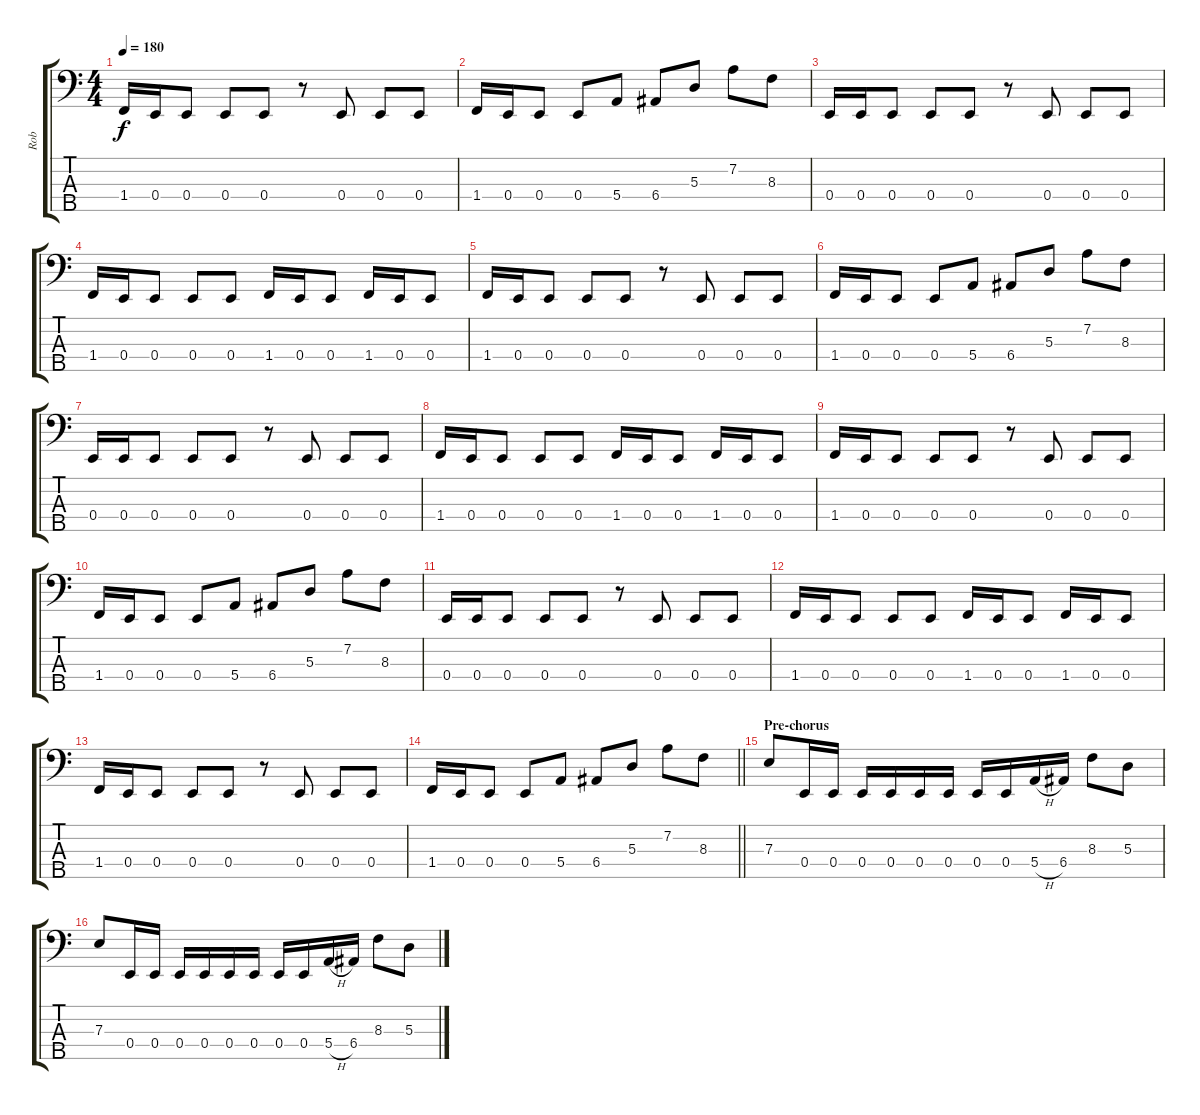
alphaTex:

\track ("Rob" "Rob") {instrument electricbassfinger}
\staff {score tabs}
\tuning (G2 D2 A1 E1 B0) {hide}
\ts (4 4)
\tempo 180
\clef f4
\ks c
1.4.16{dy f} 0.4.16 0.4.8 0.4.8 0.4.8 r.8 0.4.8 0.4.8 0.4.8 |
1.4.16 0.4.16 0.4.8 0.4.8 5.4.8 6.4.8 5.3.8 7.2.8 8.3.8 |
0.4.16 0.4.16 0.4.8 0.4.8 0.4.8 r.8 0.4.8 0.4.8 0.4.8 |
1.4.16 0.4.16 0.4.8 0.4.8 0.4.8 1.4.16 0.4.16 0.4.8 1.4.16 0.4.16 0.4.8 |
1.4.16 0.4.16 0.4.8 0.4.8 0.4.8 r.8 0.4.8 0.4.8 0.4.8 |
1.4.16 0.4.16 0.4.8 0.4.8 5.4.8 6.4.8 5.3.8 7.2.8 8.3.8 |
0.4.16 0.4.16 0.4.8 0.4.8 0.4.8 r.8 0.4.8 0.4.8 0.4.8 |
1.4.16 0.4.16 0.4.8 0.4.8 0.4.8 1.4.16 0.4.16 0.4.8 1.4.16 0.4.16 0.4.8 |
1.4.16 0.4.16 0.4.8 0.4.8 0.4.8 r.8 0.4.8 0.4.8 0.4.8 |
1.4.16 0.4.16 0.4.8 0.4.8 5.4.8 6.4.8 5.3.8 7.2.8 8.3.8 |
0.4.16 0.4.16 0.4.8 0.4.8 0.4.8 r.8 0.4.8 0.4.8 0.4.8 |
1.4.16 0.4.16 0.4.8 0.4.8 0.4.8 1.4.16 0.4.16 0.4.8 1.4.16 0.4.16 0.4.8 |
1.4.16 0.4.16 0.4.8 0.4.8 0.4.8 r.8 0.4.8 0.4.8 0.4.8 |
\barLineRight lightlight
1.4.16 0.4.16 0.4.8 0.4.8 5.4.8 6.4.8 5.3.8 7.2.8 8.3.8 |
\section ("" "Pre-chorus")
7.3.8 0.4.16 0.4.16 0.4.16 0.4.16 0.4.16 0.4.16 0.4.16 0.4.16 5.4{h}.16 6.4.16 8.3.8 5.3.8 |
7.3.8 0.4.16 0.4.16 0.4.16 0.4.16 0.4.16 0.4.16 0.4.16 0.4.16 5.4{h}.16 6.4.16 8.3.8 5.3.8
